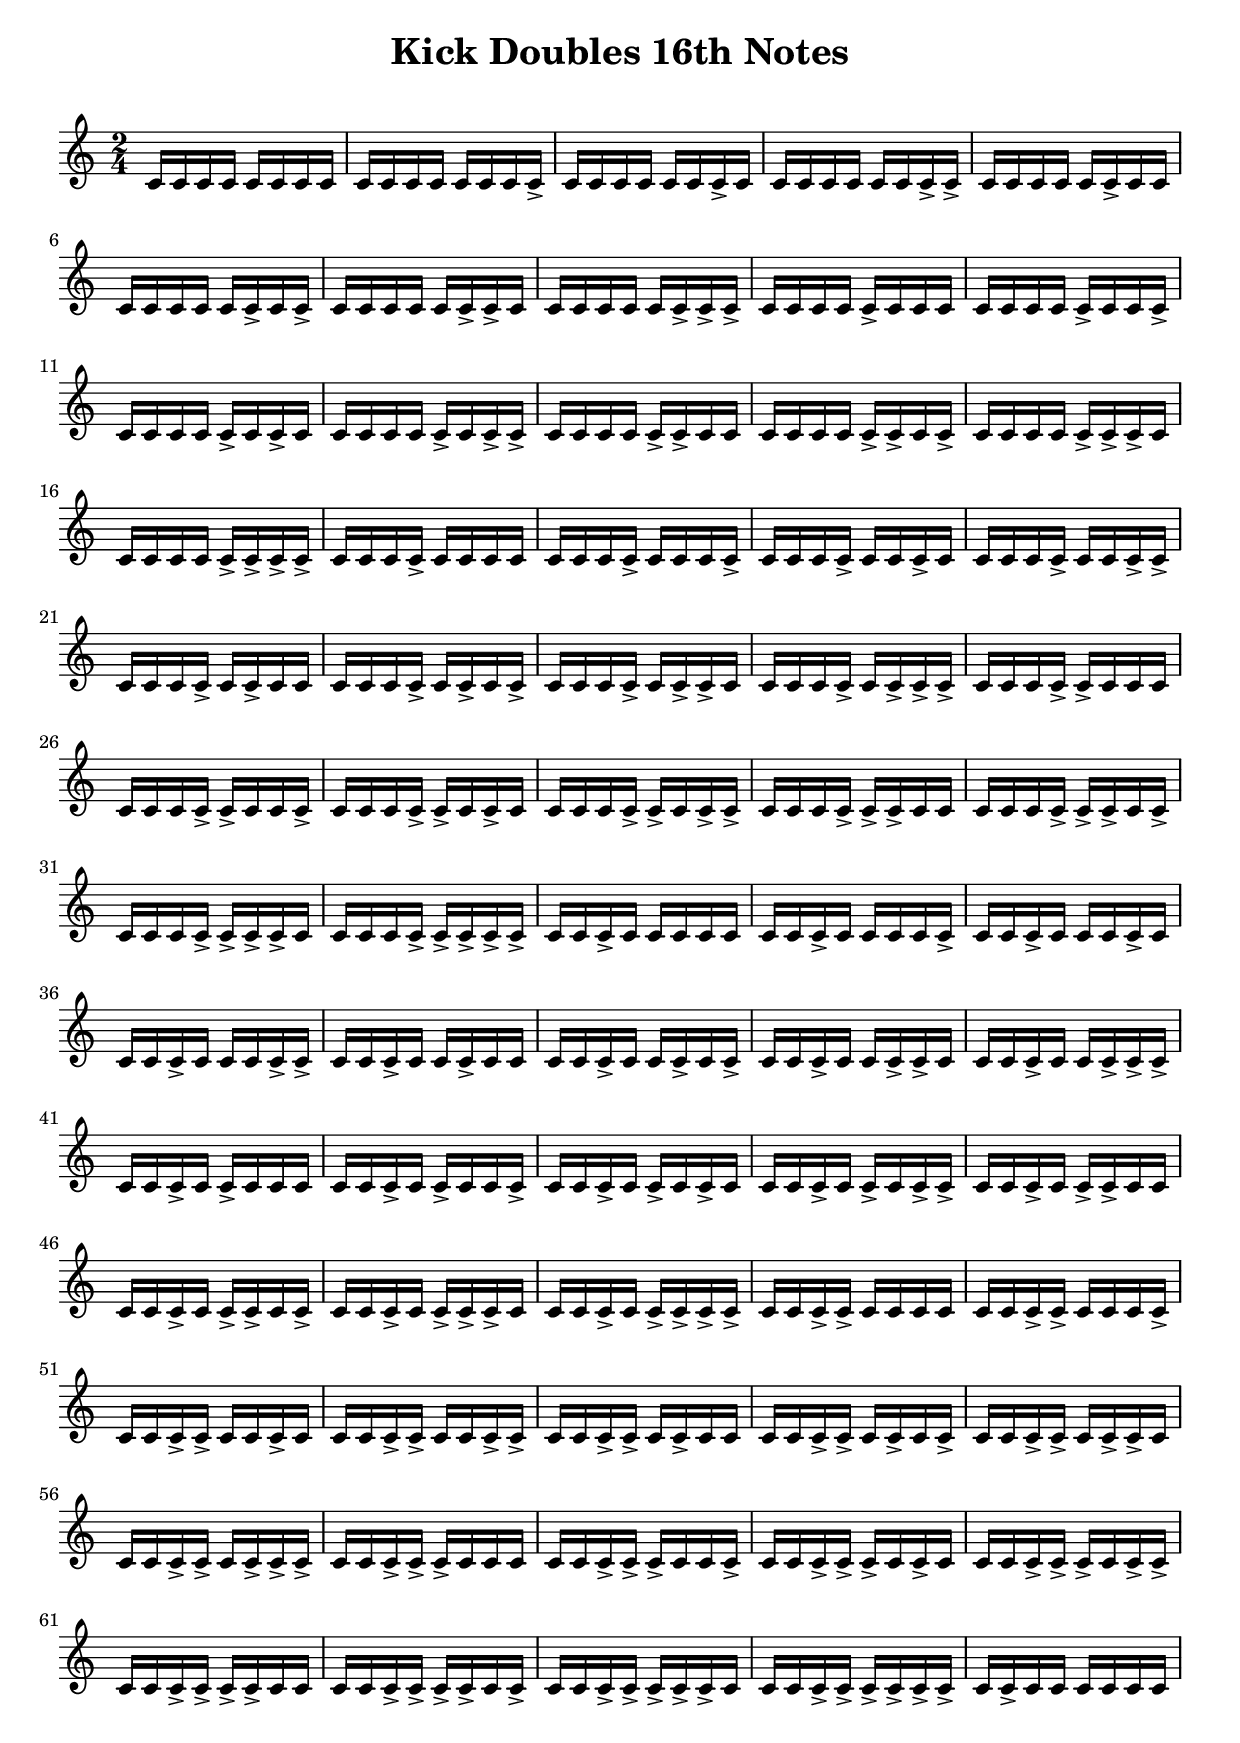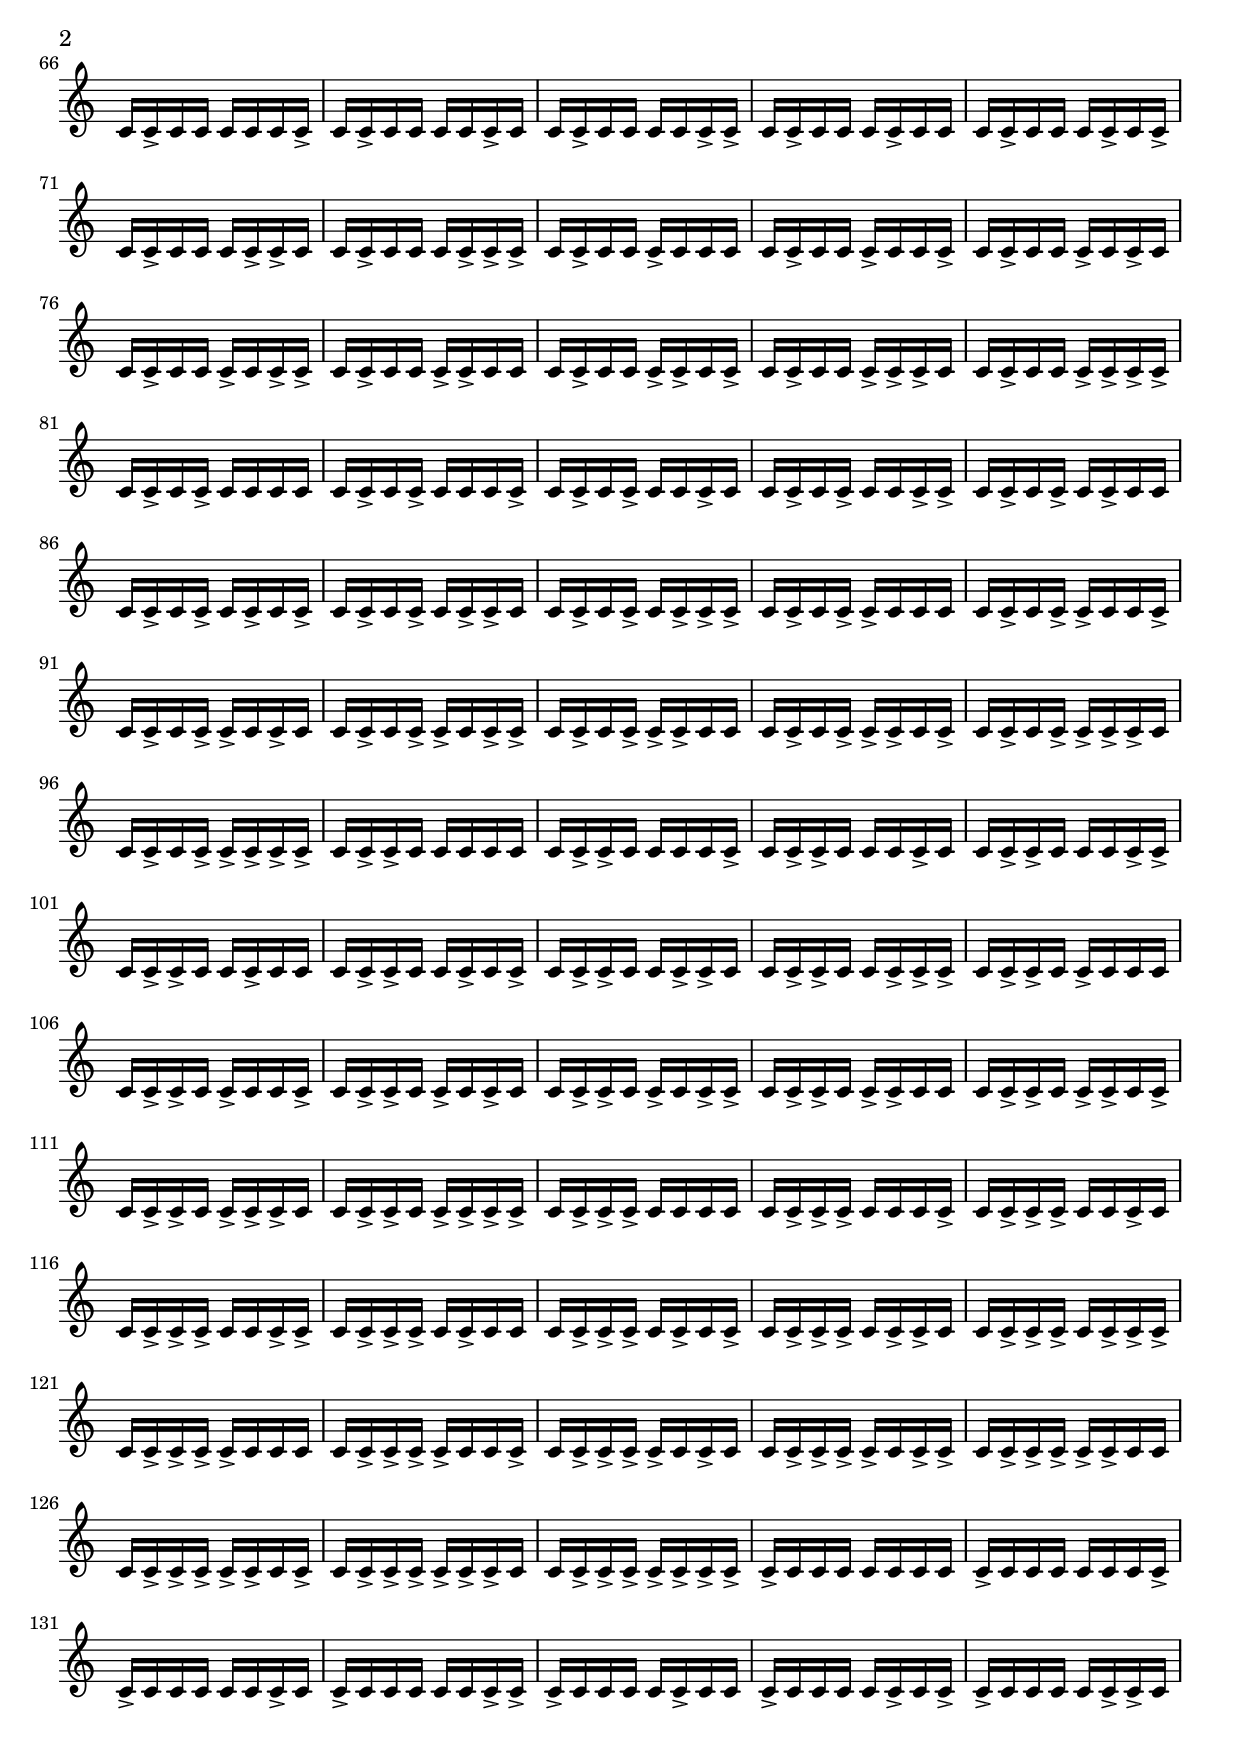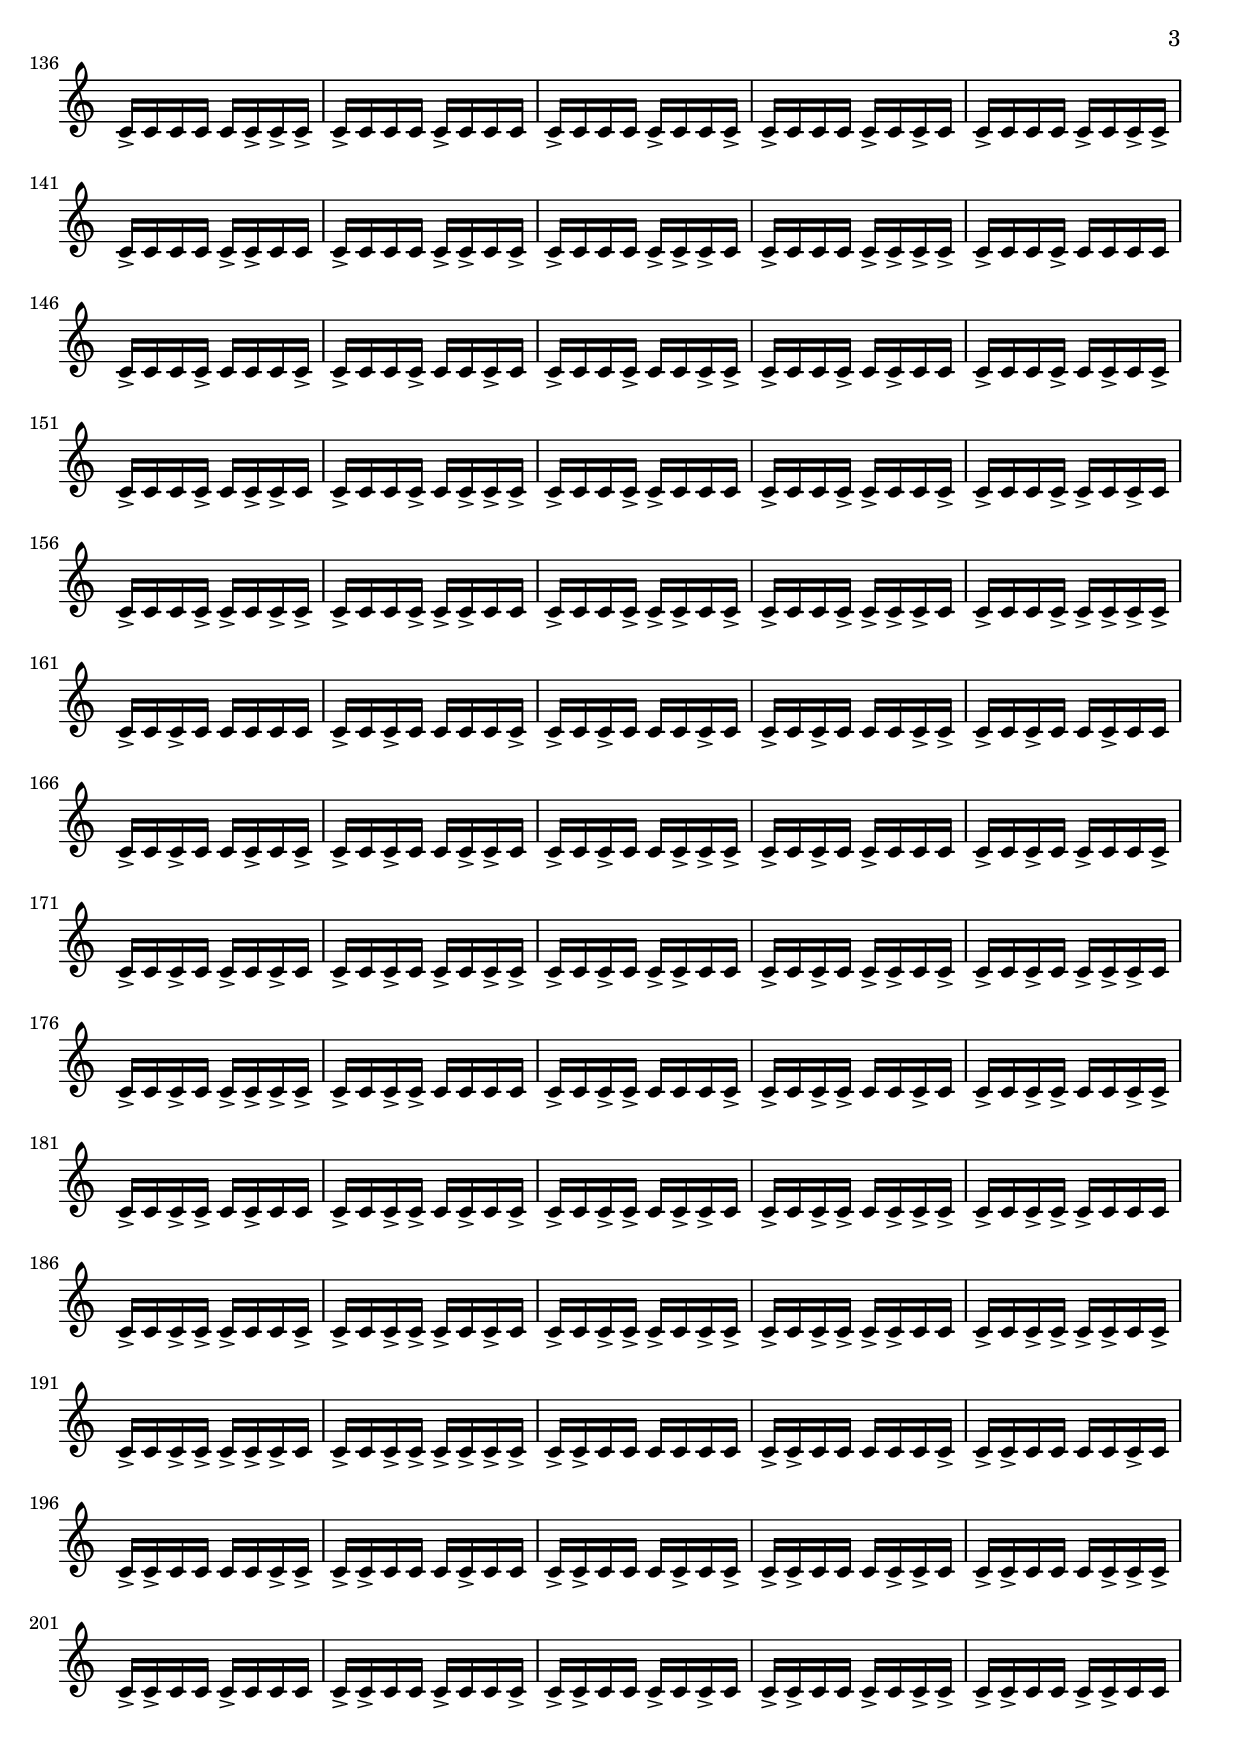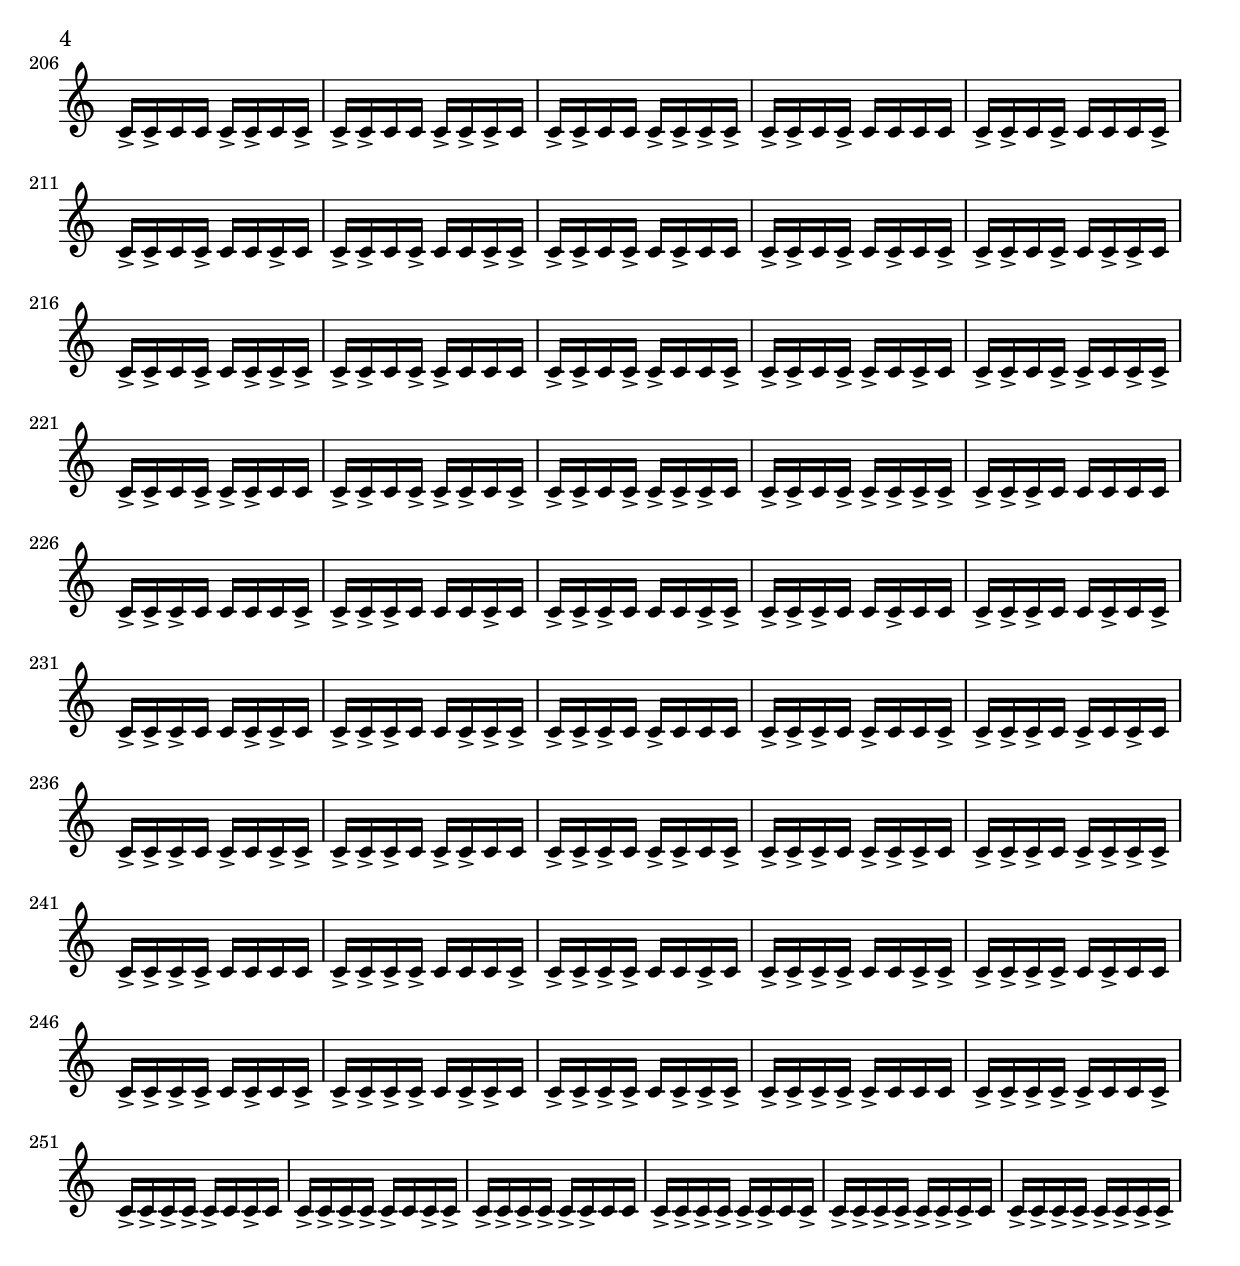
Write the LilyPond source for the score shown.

\version "2.24.4"

\paper {
  indent = 0.0
}

\header {  
    title = "Kick Doubles 16th Notes"
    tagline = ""
}

\markup \vspace #1   % Space Between Title and first staff

notes = \relative c' {
  \time 2/4
  c16   c16   c16   c16   c16   c16   c16   c16  
c16   c16   c16   c16   c16   c16   c16   c16->  
c16   c16   c16   c16   c16   c16   c16->   c16  
c16   c16   c16   c16   c16   c16   c16->   c16->  
c16   c16   c16   c16   c16   c16->   c16   c16  
c16   c16   c16   c16   c16   c16->   c16   c16->  
c16   c16   c16   c16   c16   c16->   c16->   c16  
c16   c16   c16   c16   c16   c16->   c16->   c16->  
c16   c16   c16   c16   c16->   c16   c16   c16  
c16   c16   c16   c16   c16->   c16   c16   c16->  
c16   c16   c16   c16   c16->   c16   c16->   c16  
c16   c16   c16   c16   c16->   c16   c16->   c16->  
c16   c16   c16   c16   c16->   c16->   c16   c16  
c16   c16   c16   c16   c16->   c16->   c16   c16->  
c16   c16   c16   c16   c16->   c16->   c16->   c16  
c16   c16   c16   c16   c16->   c16->   c16->   c16->  
c16   c16   c16   c16->   c16   c16   c16   c16  
c16   c16   c16   c16->   c16   c16   c16   c16->  
c16   c16   c16   c16->   c16   c16   c16->   c16  
c16   c16   c16   c16->   c16   c16   c16->   c16->  
c16   c16   c16   c16->   c16   c16->   c16   c16  
c16   c16   c16   c16->   c16   c16->   c16   c16->  
c16   c16   c16   c16->   c16   c16->   c16->   c16  
c16   c16   c16   c16->   c16   c16->   c16->   c16->  
c16   c16   c16   c16->   c16->   c16   c16   c16  
c16   c16   c16   c16->   c16->   c16   c16   c16->  
c16   c16   c16   c16->   c16->   c16   c16->   c16  
c16   c16   c16   c16->   c16->   c16   c16->   c16->  
c16   c16   c16   c16->   c16->   c16->   c16   c16  
c16   c16   c16   c16->   c16->   c16->   c16   c16->  
c16   c16   c16   c16->   c16->   c16->   c16->   c16  
c16   c16   c16   c16->   c16->   c16->   c16->   c16->  
c16   c16   c16->   c16   c16   c16   c16   c16  
c16   c16   c16->   c16   c16   c16   c16   c16->  
c16   c16   c16->   c16   c16   c16   c16->   c16  
c16   c16   c16->   c16   c16   c16   c16->   c16->  
c16   c16   c16->   c16   c16   c16->   c16   c16  
c16   c16   c16->   c16   c16   c16->   c16   c16->  
c16   c16   c16->   c16   c16   c16->   c16->   c16  
c16   c16   c16->   c16   c16   c16->   c16->   c16->  
c16   c16   c16->   c16   c16->   c16   c16   c16  
c16   c16   c16->   c16   c16->   c16   c16   c16->  
c16   c16   c16->   c16   c16->   c16   c16->   c16  
c16   c16   c16->   c16   c16->   c16   c16->   c16->  
c16   c16   c16->   c16   c16->   c16->   c16   c16  
c16   c16   c16->   c16   c16->   c16->   c16   c16->  
c16   c16   c16->   c16   c16->   c16->   c16->   c16  
c16   c16   c16->   c16   c16->   c16->   c16->   c16->  
c16   c16   c16->   c16->   c16   c16   c16   c16  
c16   c16   c16->   c16->   c16   c16   c16   c16->  
c16   c16   c16->   c16->   c16   c16   c16->   c16  
c16   c16   c16->   c16->   c16   c16   c16->   c16->  
c16   c16   c16->   c16->   c16   c16->   c16   c16  
c16   c16   c16->   c16->   c16   c16->   c16   c16->  
c16   c16   c16->   c16->   c16   c16->   c16->   c16  
c16   c16   c16->   c16->   c16   c16->   c16->   c16->  
c16   c16   c16->   c16->   c16->   c16   c16   c16  
c16   c16   c16->   c16->   c16->   c16   c16   c16->  
c16   c16   c16->   c16->   c16->   c16   c16->   c16  
c16   c16   c16->   c16->   c16->   c16   c16->   c16->  
c16   c16   c16->   c16->   c16->   c16->   c16   c16  
c16   c16   c16->   c16->   c16->   c16->   c16   c16->  
c16   c16   c16->   c16->   c16->   c16->   c16->   c16  
c16   c16   c16->   c16->   c16->   c16->   c16->   c16->  
c16   c16->   c16   c16   c16   c16   c16   c16  
c16   c16->   c16   c16   c16   c16   c16   c16->  
c16   c16->   c16   c16   c16   c16   c16->   c16  
c16   c16->   c16   c16   c16   c16   c16->   c16->  
c16   c16->   c16   c16   c16   c16->   c16   c16  
c16   c16->   c16   c16   c16   c16->   c16   c16->  
c16   c16->   c16   c16   c16   c16->   c16->   c16  
c16   c16->   c16   c16   c16   c16->   c16->   c16->  
c16   c16->   c16   c16   c16->   c16   c16   c16  
c16   c16->   c16   c16   c16->   c16   c16   c16->  
c16   c16->   c16   c16   c16->   c16   c16->   c16  
c16   c16->   c16   c16   c16->   c16   c16->   c16->  
c16   c16->   c16   c16   c16->   c16->   c16   c16  
c16   c16->   c16   c16   c16->   c16->   c16   c16->  
c16   c16->   c16   c16   c16->   c16->   c16->   c16  
c16   c16->   c16   c16   c16->   c16->   c16->   c16->  
c16   c16->   c16   c16->   c16   c16   c16   c16  
c16   c16->   c16   c16->   c16   c16   c16   c16->  
c16   c16->   c16   c16->   c16   c16   c16->   c16  
c16   c16->   c16   c16->   c16   c16   c16->   c16->  
c16   c16->   c16   c16->   c16   c16->   c16   c16  
c16   c16->   c16   c16->   c16   c16->   c16   c16->  
c16   c16->   c16   c16->   c16   c16->   c16->   c16  
c16   c16->   c16   c16->   c16   c16->   c16->   c16->  
c16   c16->   c16   c16->   c16->   c16   c16   c16  
c16   c16->   c16   c16->   c16->   c16   c16   c16->  
c16   c16->   c16   c16->   c16->   c16   c16->   c16  
c16   c16->   c16   c16->   c16->   c16   c16->   c16->  
c16   c16->   c16   c16->   c16->   c16->   c16   c16  
c16   c16->   c16   c16->   c16->   c16->   c16   c16->  
c16   c16->   c16   c16->   c16->   c16->   c16->   c16  
c16   c16->   c16   c16->   c16->   c16->   c16->   c16->  
c16   c16->   c16->   c16   c16   c16   c16   c16  
c16   c16->   c16->   c16   c16   c16   c16   c16->  
c16   c16->   c16->   c16   c16   c16   c16->   c16  
c16   c16->   c16->   c16   c16   c16   c16->   c16->  
c16   c16->   c16->   c16   c16   c16->   c16   c16  
c16   c16->   c16->   c16   c16   c16->   c16   c16->  
c16   c16->   c16->   c16   c16   c16->   c16->   c16  
c16   c16->   c16->   c16   c16   c16->   c16->   c16->  
c16   c16->   c16->   c16   c16->   c16   c16   c16  
c16   c16->   c16->   c16   c16->   c16   c16   c16->  
c16   c16->   c16->   c16   c16->   c16   c16->   c16  
c16   c16->   c16->   c16   c16->   c16   c16->   c16->  
c16   c16->   c16->   c16   c16->   c16->   c16   c16  
c16   c16->   c16->   c16   c16->   c16->   c16   c16->  
c16   c16->   c16->   c16   c16->   c16->   c16->   c16  
c16   c16->   c16->   c16   c16->   c16->   c16->   c16->  
c16   c16->   c16->   c16->   c16   c16   c16   c16  
c16   c16->   c16->   c16->   c16   c16   c16   c16->  
c16   c16->   c16->   c16->   c16   c16   c16->   c16  
c16   c16->   c16->   c16->   c16   c16   c16->   c16->  
c16   c16->   c16->   c16->   c16   c16->   c16   c16  
c16   c16->   c16->   c16->   c16   c16->   c16   c16->  
c16   c16->   c16->   c16->   c16   c16->   c16->   c16  
c16   c16->   c16->   c16->   c16   c16->   c16->   c16->  
c16   c16->   c16->   c16->   c16->   c16   c16   c16  
c16   c16->   c16->   c16->   c16->   c16   c16   c16->  
c16   c16->   c16->   c16->   c16->   c16   c16->   c16  
c16   c16->   c16->   c16->   c16->   c16   c16->   c16->  
c16   c16->   c16->   c16->   c16->   c16->   c16   c16  
c16   c16->   c16->   c16->   c16->   c16->   c16   c16->  
c16   c16->   c16->   c16->   c16->   c16->   c16->   c16  
c16   c16->   c16->   c16->   c16->   c16->   c16->   c16->  
c16->   c16   c16   c16   c16   c16   c16   c16  
c16->   c16   c16   c16   c16   c16   c16   c16->  
c16->   c16   c16   c16   c16   c16   c16->   c16  
c16->   c16   c16   c16   c16   c16   c16->   c16->  
c16->   c16   c16   c16   c16   c16->   c16   c16  
c16->   c16   c16   c16   c16   c16->   c16   c16->  
c16->   c16   c16   c16   c16   c16->   c16->   c16  
c16->   c16   c16   c16   c16   c16->   c16->   c16->  
c16->   c16   c16   c16   c16->   c16   c16   c16  
c16->   c16   c16   c16   c16->   c16   c16   c16->  
c16->   c16   c16   c16   c16->   c16   c16->   c16  
c16->   c16   c16   c16   c16->   c16   c16->   c16->  
c16->   c16   c16   c16   c16->   c16->   c16   c16  
c16->   c16   c16   c16   c16->   c16->   c16   c16->  
c16->   c16   c16   c16   c16->   c16->   c16->   c16  
c16->   c16   c16   c16   c16->   c16->   c16->   c16->  
c16->   c16   c16   c16->   c16   c16   c16   c16  
c16->   c16   c16   c16->   c16   c16   c16   c16->  
c16->   c16   c16   c16->   c16   c16   c16->   c16  
c16->   c16   c16   c16->   c16   c16   c16->   c16->  
c16->   c16   c16   c16->   c16   c16->   c16   c16  
c16->   c16   c16   c16->   c16   c16->   c16   c16->  
c16->   c16   c16   c16->   c16   c16->   c16->   c16  
c16->   c16   c16   c16->   c16   c16->   c16->   c16->  
c16->   c16   c16   c16->   c16->   c16   c16   c16  
c16->   c16   c16   c16->   c16->   c16   c16   c16->  
c16->   c16   c16   c16->   c16->   c16   c16->   c16  
c16->   c16   c16   c16->   c16->   c16   c16->   c16->  
c16->   c16   c16   c16->   c16->   c16->   c16   c16  
c16->   c16   c16   c16->   c16->   c16->   c16   c16->  
c16->   c16   c16   c16->   c16->   c16->   c16->   c16  
c16->   c16   c16   c16->   c16->   c16->   c16->   c16->  
c16->   c16   c16->   c16   c16   c16   c16   c16  
c16->   c16   c16->   c16   c16   c16   c16   c16->  
c16->   c16   c16->   c16   c16   c16   c16->   c16  
c16->   c16   c16->   c16   c16   c16   c16->   c16->  
c16->   c16   c16->   c16   c16   c16->   c16   c16  
c16->   c16   c16->   c16   c16   c16->   c16   c16->  
c16->   c16   c16->   c16   c16   c16->   c16->   c16  
c16->   c16   c16->   c16   c16   c16->   c16->   c16->  
c16->   c16   c16->   c16   c16->   c16   c16   c16  
c16->   c16   c16->   c16   c16->   c16   c16   c16->  
c16->   c16   c16->   c16   c16->   c16   c16->   c16  
c16->   c16   c16->   c16   c16->   c16   c16->   c16->  
c16->   c16   c16->   c16   c16->   c16->   c16   c16  
c16->   c16   c16->   c16   c16->   c16->   c16   c16->  
c16->   c16   c16->   c16   c16->   c16->   c16->   c16  
c16->   c16   c16->   c16   c16->   c16->   c16->   c16->  
c16->   c16   c16->   c16->   c16   c16   c16   c16  
c16->   c16   c16->   c16->   c16   c16   c16   c16->  
c16->   c16   c16->   c16->   c16   c16   c16->   c16  
c16->   c16   c16->   c16->   c16   c16   c16->   c16->  
c16->   c16   c16->   c16->   c16   c16->   c16   c16  
c16->   c16   c16->   c16->   c16   c16->   c16   c16->  
c16->   c16   c16->   c16->   c16   c16->   c16->   c16  
c16->   c16   c16->   c16->   c16   c16->   c16->   c16->  
c16->   c16   c16->   c16->   c16->   c16   c16   c16  
c16->   c16   c16->   c16->   c16->   c16   c16   c16->  
c16->   c16   c16->   c16->   c16->   c16   c16->   c16  
c16->   c16   c16->   c16->   c16->   c16   c16->   c16->  
c16->   c16   c16->   c16->   c16->   c16->   c16   c16  
c16->   c16   c16->   c16->   c16->   c16->   c16   c16->  
c16->   c16   c16->   c16->   c16->   c16->   c16->   c16  
c16->   c16   c16->   c16->   c16->   c16->   c16->   c16->  
c16->   c16->   c16   c16   c16   c16   c16   c16  
c16->   c16->   c16   c16   c16   c16   c16   c16->  
c16->   c16->   c16   c16   c16   c16   c16->   c16  
c16->   c16->   c16   c16   c16   c16   c16->   c16->  
c16->   c16->   c16   c16   c16   c16->   c16   c16  
c16->   c16->   c16   c16   c16   c16->   c16   c16->  
c16->   c16->   c16   c16   c16   c16->   c16->   c16  
c16->   c16->   c16   c16   c16   c16->   c16->   c16->  
c16->   c16->   c16   c16   c16->   c16   c16   c16  
c16->   c16->   c16   c16   c16->   c16   c16   c16->  
c16->   c16->   c16   c16   c16->   c16   c16->   c16  
c16->   c16->   c16   c16   c16->   c16   c16->   c16->  
c16->   c16->   c16   c16   c16->   c16->   c16   c16  
c16->   c16->   c16   c16   c16->   c16->   c16   c16->  
c16->   c16->   c16   c16   c16->   c16->   c16->   c16  
c16->   c16->   c16   c16   c16->   c16->   c16->   c16->  
c16->   c16->   c16   c16->   c16   c16   c16   c16  
c16->   c16->   c16   c16->   c16   c16   c16   c16->  
c16->   c16->   c16   c16->   c16   c16   c16->   c16  
c16->   c16->   c16   c16->   c16   c16   c16->   c16->  
c16->   c16->   c16   c16->   c16   c16->   c16   c16  
c16->   c16->   c16   c16->   c16   c16->   c16   c16->  
c16->   c16->   c16   c16->   c16   c16->   c16->   c16  
c16->   c16->   c16   c16->   c16   c16->   c16->   c16->  
c16->   c16->   c16   c16->   c16->   c16   c16   c16  
c16->   c16->   c16   c16->   c16->   c16   c16   c16->  
c16->   c16->   c16   c16->   c16->   c16   c16->   c16  
c16->   c16->   c16   c16->   c16->   c16   c16->   c16->  
c16->   c16->   c16   c16->   c16->   c16->   c16   c16  
c16->   c16->   c16   c16->   c16->   c16->   c16   c16->  
c16->   c16->   c16   c16->   c16->   c16->   c16->   c16  
c16->   c16->   c16   c16->   c16->   c16->   c16->   c16->  
c16->   c16->   c16->   c16   c16   c16   c16   c16  
c16->   c16->   c16->   c16   c16   c16   c16   c16->  
c16->   c16->   c16->   c16   c16   c16   c16->   c16  
c16->   c16->   c16->   c16   c16   c16   c16->   c16->  
c16->   c16->   c16->   c16   c16   c16->   c16   c16  
c16->   c16->   c16->   c16   c16   c16->   c16   c16->  
c16->   c16->   c16->   c16   c16   c16->   c16->   c16  
c16->   c16->   c16->   c16   c16   c16->   c16->   c16->  
c16->   c16->   c16->   c16   c16->   c16   c16   c16  
c16->   c16->   c16->   c16   c16->   c16   c16   c16->  
c16->   c16->   c16->   c16   c16->   c16   c16->   c16  
c16->   c16->   c16->   c16   c16->   c16   c16->   c16->  
c16->   c16->   c16->   c16   c16->   c16->   c16   c16  
c16->   c16->   c16->   c16   c16->   c16->   c16   c16->  
c16->   c16->   c16->   c16   c16->   c16->   c16->   c16  
c16->   c16->   c16->   c16   c16->   c16->   c16->   c16->  
c16->   c16->   c16->   c16->   c16   c16   c16   c16  
c16->   c16->   c16->   c16->   c16   c16   c16   c16->  
c16->   c16->   c16->   c16->   c16   c16   c16->   c16  
c16->   c16->   c16->   c16->   c16   c16   c16->   c16->  
c16->   c16->   c16->   c16->   c16   c16->   c16   c16  
c16->   c16->   c16->   c16->   c16   c16->   c16   c16->  
c16->   c16->   c16->   c16->   c16   c16->   c16->   c16  
c16->   c16->   c16->   c16->   c16   c16->   c16->   c16->  
c16->   c16->   c16->   c16->   c16->   c16   c16   c16  
c16->   c16->   c16->   c16->   c16->   c16   c16   c16->  
c16->   c16->   c16->   c16->   c16->   c16   c16->   c16  
c16->   c16->   c16->   c16->   c16->   c16   c16->   c16->  
c16->   c16->   c16->   c16->   c16->   c16->   c16   c16  
c16->   c16->   c16->   c16->   c16->   c16->   c16   c16->  
c16->   c16->   c16->   c16->   c16->   c16->   c16->   c16  
c16->   c16->   c16->   c16->   c16->   c16->   c16->   c16->  

}


\new Staff{ 
    \notes 
}


\layout {
  \context {
    \Staff \RemoveEmptyStaves
    % To use the setting globally, uncomment the following line:
    \override VerticalAxisGroup.remove-first = ##t
  }
}